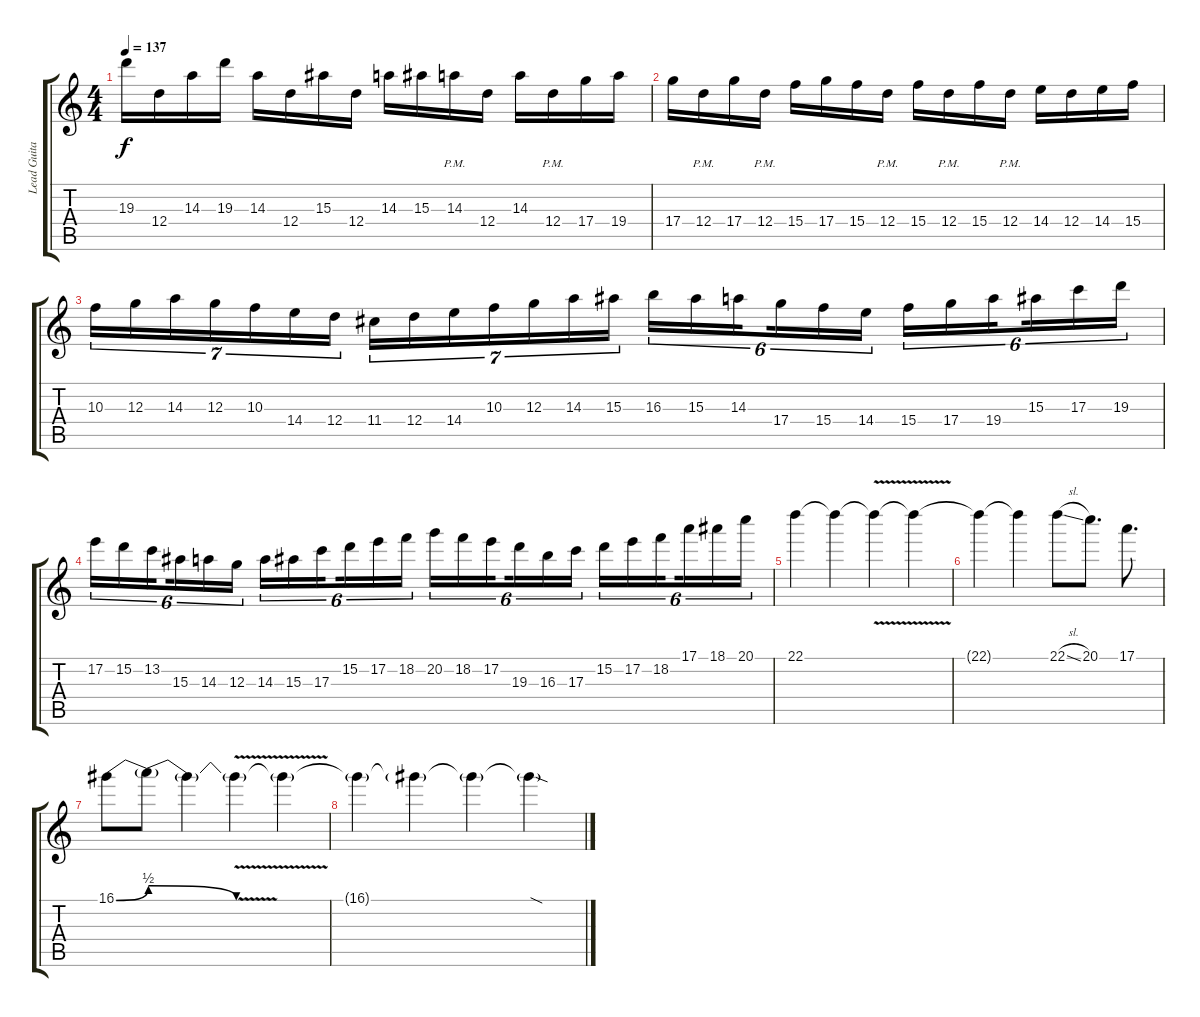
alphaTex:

\track ("Lead Guitar" "Lead Guita") {instrument overdrivenguitar}
\staff {score tabs}
\tuning (E4 B3 G3 D3 A2 D2) {hide}
\ts (4 4)
\tempo 137
\clef g2
\ks c
19.3.16{dy f} 12.4.16 14.3.16 19.3.16 14.3.16 12.4.16 15.3.16 12.4.16 14.3.16 15.3.16 14.3{pm}.16 12.4.16 14.3.16 12.4{pm}.16 17.4.16 19.4.16 |
17.4.16 12.4{pm}.16 17.4.16 12.4{pm}.16 15.4.16 17.4.16 15.4.16 12.4{pm}.16 15.4.16 12.4{pm}.16 15.4.16 12.4{pm}.16 14.4.16 12.4.16 14.4.16 15.4.16 |
10.3.16{tu (7 4)} 12.3.16{tu (7 4)} 14.3.16{tu (7 4)} 12.3.16{tu (7 4)} 10.3.16{tu (7 4)} 14.4.16{tu (7 4)} 12.4.16{tu (7 4)} 11.4.16{tu (7 4)} 12.4.16{tu (7 4)} 14.4.16{tu (7 4)} 10.3.16{tu (7 4)} 12.3.16{tu (7 4)} 14.3.16{tu (7 4)} 15.3.16{tu (7 4)} 16.3.16{tu (6 4)} 15.3.16{tu (6 4)} 14.3.16{tu (6 4) beam splitsecondary} 17.4.16{tu (6 4)} 15.4.16{tu (6 4)} 14.4.16{tu (6 4)} 15.4.16{tu (6 4)} 17.4.16{tu (6 4)} 19.4.16{tu (6 4) beam splitsecondary} 15.3.16{tu (6 4)} 17.3.16{tu (6 4)} 19.3.16{tu (6 4)} |
17.2.16{tu (6 4)} 15.2.16{tu (6 4)} 13.2.16{tu (6 4) beam splitsecondary} 15.3.16{tu (6 4)} 14.3.16{tu (6 4)} 12.3.16{tu (6 4)} 14.3.16{tu (6 4)} 15.3.16{tu (6 4)} 17.3.16{tu (6 4) beam splitsecondary} 15.2.16{tu (6 4)} 17.2.16{tu (6 4)} 18.2.16{tu (6 4)} 20.2.16{tu (6 4)} 18.2.16{tu (6 4)} 17.2.16{tu (6 4) beam splitsecondary} 19.3.16{tu (6 4)} 16.3.16{tu (6 4)} 17.3.16{tu (6 4)} 15.2.16{tu (6 4)} 17.2.16{tu (6 4)} 18.2.16{tu (6 4) beam splitsecondary} 17.1.16{tu (6 4)} 18.1.16{tu (6 4)} 20.1.16{tu (6 4)} |
22.1.4 22.1{t}.4 22.1{v t}.4 22.1{t}.4 |
22.1{t}.4 22.1{t}.4 22.1{sl}.8 20.1.8{d} 17.1.8{d} |
16.1{be (bend 0 0 60 2)}.8 16.1{be (release 0 2 60 0) t}.8 16.1{t}.4 16.1{v t}.4 16.1{t}.4 |
16.1{t}.4 16.1{t}.4 16.1{t}.4 16.1{sod t}.4
